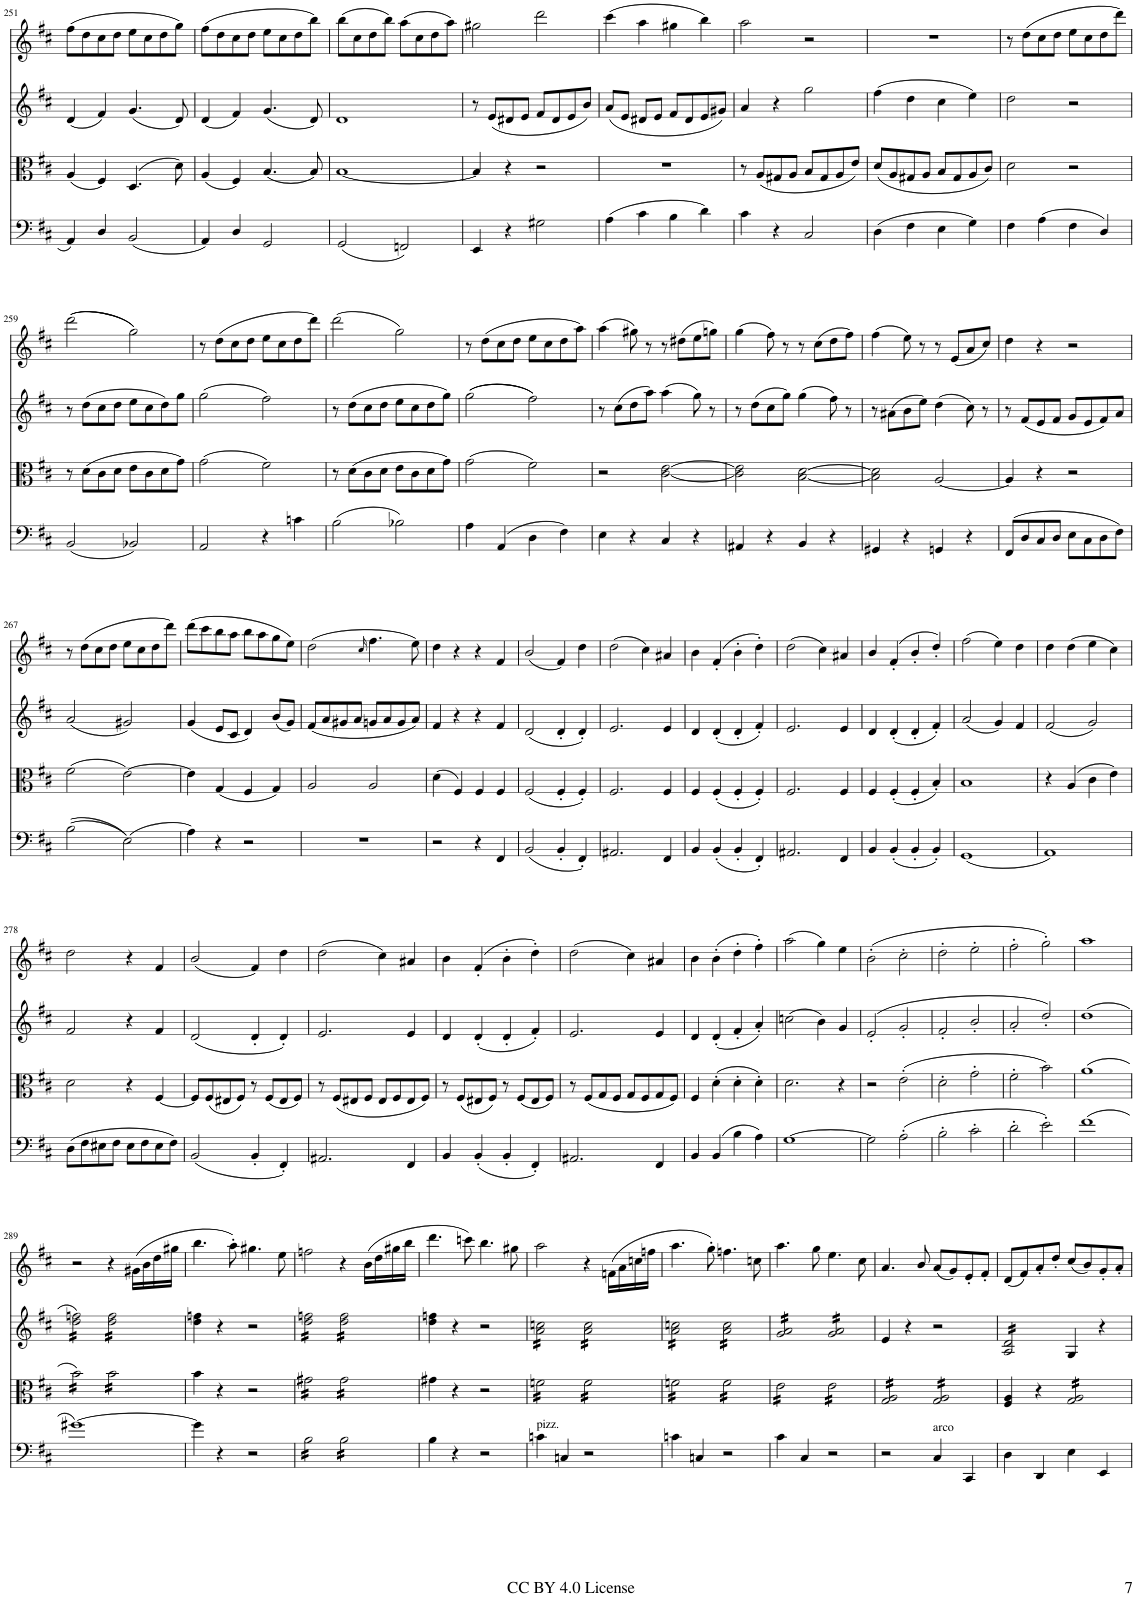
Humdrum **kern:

**kern	**kern	**kern	**kern
*part4	*part3	*part2	*part1
*staff4	*staff3	*staff2	*staff1
*I"Cello	*I"Viola	*I"Violin II	*I"Violin I
*	*I'Vla	*I'Vln	*I'Vln
!!LO:PB:g=z
*clefF4	*clefC3	*clefG2	*clefG2
*k[f#c#]	*k[f#c#]	*k[f#c#]	*k[f#c#]
*M4/4	*M4/4	*M4/4	*M4/4
*met(c)	*met(c)	*met(c)	*met(c)
=251	=251	=251	=251
4AA/	(4A/	(4d/	(>8ff#\L
.	.	.	8dd\
4D/	4F#/)	4f#/)	8cc#\
.	.	.	8dd\J
(2BB/	(>4.D/	(4.g/	8ee\L
.	.	.	8cc#\
.	.	.	8dd\
.	8d\)	8d/)	8gg\J)
=252	=252	=252	=252
4AA/)	(4A/	(4d/	(>8ff#\L
.	.	.	8dd\
4D/	4F#/)	4f#/)	8cc#\
.	.	.	8dd\J
2GG/	(4.B/	(4.g/	8ee\L
.	.	.	8cc#\
.	.	.	8dd\
.	8B/)	8d/)	8bb\J)
=253	=253	=253	=253
(2GG/	[1B	1d	(>8bb\L
.	.	.	8cc#\
.	.	.	8dd\
.	.	.	8bb\J)
2FFn/)	.	.	(>8aa\L
.	.	.	8cc#\
.	.	.	8dd\
.	.	.	8aa\J)
=254	=254	=254	=254
4EE/	4B/]	8r	2gg#X\
.	.	(8e/L	.
4r	4r	8d#X/	.
.	.	8e/J	.
2G#X\	2r	8f#/L	2ddd\
.	.	8d#/	.
.	.	8e/	.
.	.	8b/J)	.
=255	=255	=255	=255
(>4A\	1r	(8a/L	(>4ccc#\
.	.	8e/J	.
4c#\	.	8d#X/L	4aa\
.	.	8e/J	.
4B\	.	8f#/L	4gg#X\
.	.	8d#/	.
4d\)	.	8e/	4bb\)
.	.	8g#X/J)	.
=256	=256	=256	=256
4c#\	8r	4a/	2aa\
.	(8A/L	.	.
4r	8G#X/	4r	.
.	8A/J	.	.
2C#/	8B/L	2gg\	2r
.	8G#/	.	.
.	8A/	.	.
.	8e/J)	.	.
=257	=257	=257	=257
(>4D\	(8d/L	(>4ff#\	1r
.	8A/	.	.
4F#\	8G#X/	4dd\	.
.	8A/J	.	.
4E\	8B/L	4cc#\	.
.	8G#/	.	.
4G\)	8A/	4ee\)	.
.	8c#/J)	.	.
=258	=258	=258	=258
4F#\	2d\	2dd\	8r
.	.	.	(>8dd\L
(>4A\	.	.	8cc#\
.	.	.	8dd\J
4F#\	2r	2r	8ee\L
.	.	.	8cc#\
4D/)	.	.	8dd\
.	.	.	8ddd\J)
!!LO:LB:g=z
=259	=259	=259	=259
(2BB/	8r	8r	(>(>2ddd\
.	(>8d\L	(>8dd\L	.
.	8c#\	8cc#\	.
.	8d\J	8dd\J	.
2BB-X/)	8e\L	8ee\L	2gg\))
.	8c#\	8cc#\	.
.	8d\	8dd\)	.
.	8g\J)	8gg\J	.
=260	=260	=260	=260
2AA/	(>2g\	(>2gg\	8r
.	.	.	(>8dd\L
.	.	.	8cc#\
.	.	.	8dd\J
4r	2f#\)	2ff#\)	8ee\L
.	.	.	8cc#\
4cn\	.	.	8dd\
.	.	.	8ddd\J)
=261	=261	=261	=261
(>2B\	8r	8r	(>2ddd\
.	(>8d\L	(>8dd\L	.
.	8c#\	8cc#\	.
.	8d\J	8dd\J	.
2B-X\)	8e\L	8ee\L	2gg\)
.	8c#\	8cc#\	.
.	8d\	8dd\	.
.	8g\J)	8gg\J)	.
=262	=262	=262	=262
4A\	(>2g\	(>(>2gg\	8r
.	.	.	(>8dd\L
(>4AA/	.	.	8cc#\
.	.	.	8dd\J
4D\	2f#\)	2ff#\))	8ee\L
.	.	.	8cc#\
4F#\)	.	.	8dd\
.	.	.	8aa\J)
=263	=263	=263	=263
4E\	2r	8r	(>4aa\
.	.	(>8cc#\L	.
4r	.	8dd\	8gg#X\)
.	.	8aa\J)	8r
4C#/	[2c#\ [2e\	(>4aa\	8r
.	.	.	(>8dd#X\L
4r	.	8gg\)	8ee\
.	.	8r	8ggn\J)
=264	=264	=264	=264
4AA#X/	2c#\] 2e\]	8r	(>4gg\
.	.	(>8dd\L	.
4r	.	8cc#\	8ff#\)
.	.	8gg\J)	8r
4BB/	[2B\ [2d\	(>4gg\	8r
.	.	.	(>8cc#\L
4r	.	8ff#\)	8dd\
.	.	8r	8ff#\J)
=265	=265	=265	=265
4GG#X/	2B\] 2d\]	8r	(>4ff#\
.	.	(>8a#X\L	.
4r	.	8b\	8ee\)
.	.	8ee\J)	8r
4GGn/	[2A/	(>4dd\	8r
.	.	.	(8e/L
4r	.	8cc#\)	8a/
.	.	8r	8cc#/J)
=266	=266	=266	=266
(>8FF#/L	4A/]	8r	4dd\
8D/	.	(8f#/L	.
8C#/	4r	8e/	4r
8D/J	.	8f#/J	.
8E\L	2r	8g/L	2r
8C#\	.	8e/	.
8D\	.	8f#/)	.
8F#\J)	.	8a/J	.
!!LO:LB:g=z
=267	=267	=267	=267
(>(>2B\	(>2f#\	(2a/	8r
.	.	.	(>8dd\L
.	.	.	8cc#\
.	.	.	8dd\J
(>2E\))	[2e\)	2g#X/)	8ee\L
.	.	.	8cc#\
.	.	.	8dd\
.	.	.	8ddd\J)
=268	=268	=268	=268
4A\)	4e\]	(4g/	(>8ddd\L
.	.	.	8ccc#\
4r	(4G/	8e/L	8bb\
.	.	8c#/J	8aa\J
2r	4F#/	4d/)	8bb\L
.	.	.	8aa\
.	4G/)	(8b/L	8gg\
.	.	8g/J)	8ee\J)
=269	=269	=269	=269
1r	2A/	(8f#/L	(>2dd\
.	.	8a/	.
.	.	8g#X/	.
.	.	8a/J	.
.	.	.	16qcc#/
.	2A/	8gn/L	4.ff#\
.	.	8a/	.
.	.	8g/	.
.	.	8a/J)	8ee\)
=270	=270	=270	=270
2r	(>4d\	4f#/	4dd\
.	4F#/)	4r	4r
4r	4F#/	4r	4r
4FF#/	4F#/	4f#/	4f#/
=271	=271	=271	=271
(2BB/	(2F#/	(2d/	(2b/
4BB'/	4F#'/	4d'/	4f#/)
4FF#'/)	4F#'/)	4d'/)	4dd\
=272	=272	=272	=272
2.AA#X/	2.F#/	2.e/	(>2dd\
.	.	.	4cc#\)
4FF#/	4F#/	4e/	4a#X/
=273	=273	=273	=273
4BB/	4F#/	4d/	4b\
(4BB'/	(4F#'/	(4d'/	(>4f#'/
4BB'/	4F#'/	4d'/	4b'\
4FF#'/)	4F#'/)	4f#'/)	4dd'\)
=274	=274	=274	=274
2.AA#X/	2.F#/	2.e/	(>2dd\
.	.	.	4cc#\)
4FF#/	4F#/	4e/	4a#X/
=275	=275	=275	=275
4BB/	4F#/	4d/	4b/
(4BB'/	(4F#'/	(4d'/	(>4f#'/
4BB'/	4F#'/	4d'/	4b'/
4BB'/)	4B'/)	4f#'/)	4dd'/)
=276	=276	=276	=276
(1GG	1B	(2a/	(>2ff#\
.	.	4g/)	4ee\)
.	.	4f#/	4dd\
=277	=277	=277	=277
1AA)	4r	(2f#/	4dd\
.	(>4A/	.	(>4dd\
.	4c#\	2g/)	4ee\
.	4e\)	.	4cc#\)
!!LO:LB:g=z
=278	=278	=278	=278
(>8D\L	2d\	2f#/	2dd\
8F#\	.	.	.
8E#X\	.	.	.
8F#\J	.	.	.
8E#\L	4r	4r	4r
8F#\	.	.	.
8E#\	[4F#/	4f#/	4f#/
8F#\J)	.	.	.
=279	=279	=279	=279
(2BB/	8F#/L]	(2d/	(2b/
.	(8F#/	.	.
.	8E#X/	.	.
.	8F#/J)	.	.
4BB'/	8r	4d'/	4f#/)
.	(8F#/L	.	.
4FF#'/)	8E#/	4d'/)	4dd\
.	8F#/J)	.	.
=280	=280	=280	=280
2.AA#X/	8r	2.e/	(>2dd\
.	(8F#/L	.	.
.	8E#X/	.	.
.	8F#/J	.	.
.	8E#/L	.	4cc#\)
.	8F#/	.	.
4FF#/	8E#/	4e/	4a#X/
.	8F#/J)	.	.
=281	=281	=281	=281
4BB/	8r	4d/	4b\
.	(8F#/L	.	.
(4BB'/	8E#X/	(4d'/	(>4f#'/
.	8F#/J)	.	.
4BB'/	8r	4d'/	4b'\
.	(8F#/L	.	.
4FF#'/)	8E#/	4f#'/)	4dd'\)
.	8F#/J)	.	.
=282	=282	=282	=282
2.AA#X/	8r	2.e/	(>2dd\
.	(8F#/L	.	.
.	8G/	.	.
.	8F#/J	.	.
.	8G/L	.	4cc#\)
.	8F#/	.	.
4FF#/	8G/	4e/	4a#X/
.	8F#/J)	.	.
=283	=283	=283	=283
4BB/	4F#/	4d/	4b\
(>4BB/	(>4d'\	(4d'/	(>4b'\
4B\	4d'\	4f#'/	4dd'\
4A\)	4d'\)	4a'/)	4ff#'\)
=284	=284	=284	=284
[1G	2.d\	(>2ccn\	(>2aa\
.	.	4b\)	4gg\)
.	4r	4g/	4ee\
=285	=285	=285	=285
2G\]	2r	(>2e'/	(>2b'\
(>2A'\	(>2e'\	2g'/	2cc#'\
=286	=286	=286	=286
2B'\	2d'\	2f#'/	2dd'\
2c#'\	2g'\	2b'/	2ee'\
=287	=287	=287	=287
2d'\	2f#'\	2a'/	2ff#'\
2e'\)	2b\)	2dd'/)	2gg'\)
=288	=288	=288	=288
(>1f#	(>1a	(>1dd	1aa
!!LO:LB:g=z
=289	=289	=289	=289
*	*tremolo	*	*
*	*	*tremolo	*
[1g#X)	16b\)LL	16dd\ 16ffn\)LL	2r
.	16b\)	16dd\ 16ffn\)	.
.	16b\)	16dd\ 16ffn\)	.
.	16b\)	16dd\ 16ffn\)	.
.	16b\)	16dd\ 16ffn\)	.
.	16b\)	16dd\ 16ffn\)	.
.	16b\)	16dd\ 16ffn\)	.
.	16b\)JJ	16dd\ 16ffn\)JJ	.
.	16b\LL	16dd\ 16ff\LL	4r
.	16b\	16dd\ 16ff\	.
.	16b\	16dd\ 16ff\	.
.	16b\	16dd\ 16ff\	.
.	16b\	16dd\ 16ff\	(>16g#X\LL
.	16b\	16dd\ 16ff\	16b\
.	16b\	16dd\ 16ff\	16dd\
.	16b\JJ	16dd\ 16ff\JJ	16gg#X\JJ
*	*	*Xtremolo	*
*	*Xtremolo	*	*
=290	=290	=290	=290
4g#\]	4b\	4dd\ 4ffn\	4.bb\
4r	4r	4r	.
.	.	.	8aa'\)
2r	2r	2r	4.gg#X\
.	.	.	8ee\
=291	=291	=291	=291
*tremolo	*	*	*
*	*tremolo	*	*
*	*	*tremolo	*
16B\LL	16g#X\LL	16dd\ 16ffn\LL	2ffn\
16B\	16g#X\	16dd\ 16ffn\	.
16B\	16g#X\	16dd\ 16ffn\	.
16B\	16g#X\	16dd\ 16ffn\	.
16B\	16g#X\	16dd\ 16ffn\	.
16B\	16g#X\	16dd\ 16ffn\	.
16B\	16g#X\	16dd\ 16ffn\	.
16B\JJ	16g#X\JJ	16dd\ 16ffn\JJ	.
16B\LL	16g#\LL	16dd\ 16ff\LL	4r
16B\	16g#\	16dd\ 16ff\	.
16B\	16g#\	16dd\ 16ff\	.
16B\	16g#\	16dd\ 16ff\	.
16B\	16g#\	16dd\ 16ff\	(>16b\LL
16B\	16g#\	16dd\ 16ff\	16dd\
16B\	16g#\	16dd\ 16ff\	16gg#X\
16B\JJ	16g#\JJ	16dd\ 16ff\JJ	16bb\JJ
*	*	*Xtremolo	*
*	*Xtremolo	*	*
*Xtremolo	*	*	*
=292	=292	=292	=292
4B\	4g#X\	4dd\ 4ffn\	4.ddd\
4r	4r	4r	.
.	.	.	8cccn\)
2r	2r	2r	4.bb\
.	.	.	8gg#X\
=293	=293	=293	=293
!LO:TX:a:t=pizz.	!	!	!
*	*tremolo	*	*
*	*	*tremolo	*
4cn\	16fn\LL	16a\ 16ccn\LL	2aa\
.	16fn\	16a\ 16ccn\	.
.	16fn\	16a\ 16ccn\	.
.	16fn\	16a\ 16ccn\	.
4Cn/	16fn\	16a\ 16ccn\	.
.	16fn\	16a\ 16ccn\	.
.	16fn\	16a\ 16ccn\	.
.	16fn\JJ	16a\ 16ccn\JJ	.
2r	16f\LL	16a\ 16cc\LL	4r
.	16f\	16a\ 16cc\	.
.	16f\	16a\ 16cc\	.
.	16f\	16a\ 16cc\	.
.	16f\	16a\ 16cc\	(>16fn\LL
.	16f\	16a\ 16cc\	16a\
.	16f\	16a\ 16cc\	16ccn\
.	16f\JJ	16a\ 16cc\JJ	16ffn\JJ
=294	=294	=294	=294
4cn\	16fn\LL	16a\ 16ccn\LL	4.aa\
.	16fn\	16a\ 16ccn\	.
.	16fn\	16a\ 16ccn\	.
.	16fn\	16a\ 16ccn\	.
4Cn/	16fn\	16a\ 16ccn\	.
.	16fn\	16a\ 16ccn\	.
.	16fn\	16a\ 16ccn\	8gg'\)
.	16fn\JJ	16a\ 16ccn\JJ	.
2r	16f\LL	16a\ 16cc\LL	4.ffn\
.	16f\	16a\ 16cc\	.
.	16f\	16a\ 16cc\	.
.	16f\	16a\ 16cc\	.
.	16f\	16a\ 16cc\	.
.	16f\	16a\ 16cc\	.
.	16f\	16a\ 16cc\	8ccn\
.	16f\JJ	16a\ 16cc\JJ	.
=295	=295	=295	=295
4c#\	16e\LL	16g/ 16a/LL	4.aa\
.	16e\	16g/ 16a/	.
.	16e\	16g/ 16a/	.
.	16e\	16g/ 16a/	.
4C#/	16e\	16g/ 16a/	.
.	16e\	16g/ 16a/	.
.	16e\	16g/ 16a/	8gg\
.	16e\JJ	16g/ 16a/JJ	.
2r	16e\LL	16g/ 16a/LL	4.ee\
.	16e\	16g/ 16a/	.
.	16e\	16g/ 16a/	.
.	16e\	16g/ 16a/	.
.	16e\	16g/ 16a/	.
.	16e\	16g/ 16a/	.
.	16e\	16g/ 16a/	8cc#\
.	16e\JJ	16g/ 16a/JJ	.
*	*	*Xtremolo	*
=296	=296	=296	=296
2r	16G/ 16A/LL	4e/	4.a/
.	16G/ 16A/	.	.
.	16G/ 16A/	.	.
.	16G/ 16A/	.	.
.	16G/ 16A/	4r	.
.	16G/ 16A/	.	.
.	16G/ 16A/	.	8b/
.	16G/ 16A/JJ	.	.
!LO:TX:a:t=arco	!	!	!
4C#/	16G/ 16A/LL	2r	(8a/L
.	16G/ 16A/	.	.
.	16G/ 16A/	.	8g/)
.	16G/ 16A/	.	.
4CC#/	16G/ 16A/	.	8e'/
.	16G/ 16A/	.	.
.	16G/ 16A/	.	8f#'/J
.	16G/ 16A/JJ	.	.
*	*Xtremolo	*	*
=297	=297	=297	=297
*	*	*tremolo	*
4D\	4F#/ 4A/	16A/ 16d/LL	(8d/L
.	.	16A/ 16d/	.
.	.	16A/ 16d/	8f#/)
.	.	16A/ 16d/	.
4DD/	4r	16A/ 16d/	8a'/
.	.	16A/ 16d/	.
.	.	16A/ 16d/	8dd'/J
.	.	16A/ 16d/JJ	.
*	*	*Xtremolo	*
*	*tremolo	*	*
4E\	16G/ 16A/LL	4G/	(8cc#/L
.	16G/ 16A/	.	.
.	16G/ 16A/	.	8b/)
.	16G/ 16A/	.	.
4EE/	16G/ 16A/	4r	8g'/
.	16G/ 16A/	.	.
.	16G/ 16A/	.	8a'/J
.	16G/ 16A/JJ	.	.
*	*Xtremolo	*	*
=	=	=	=
*-	*-	*-	*-
